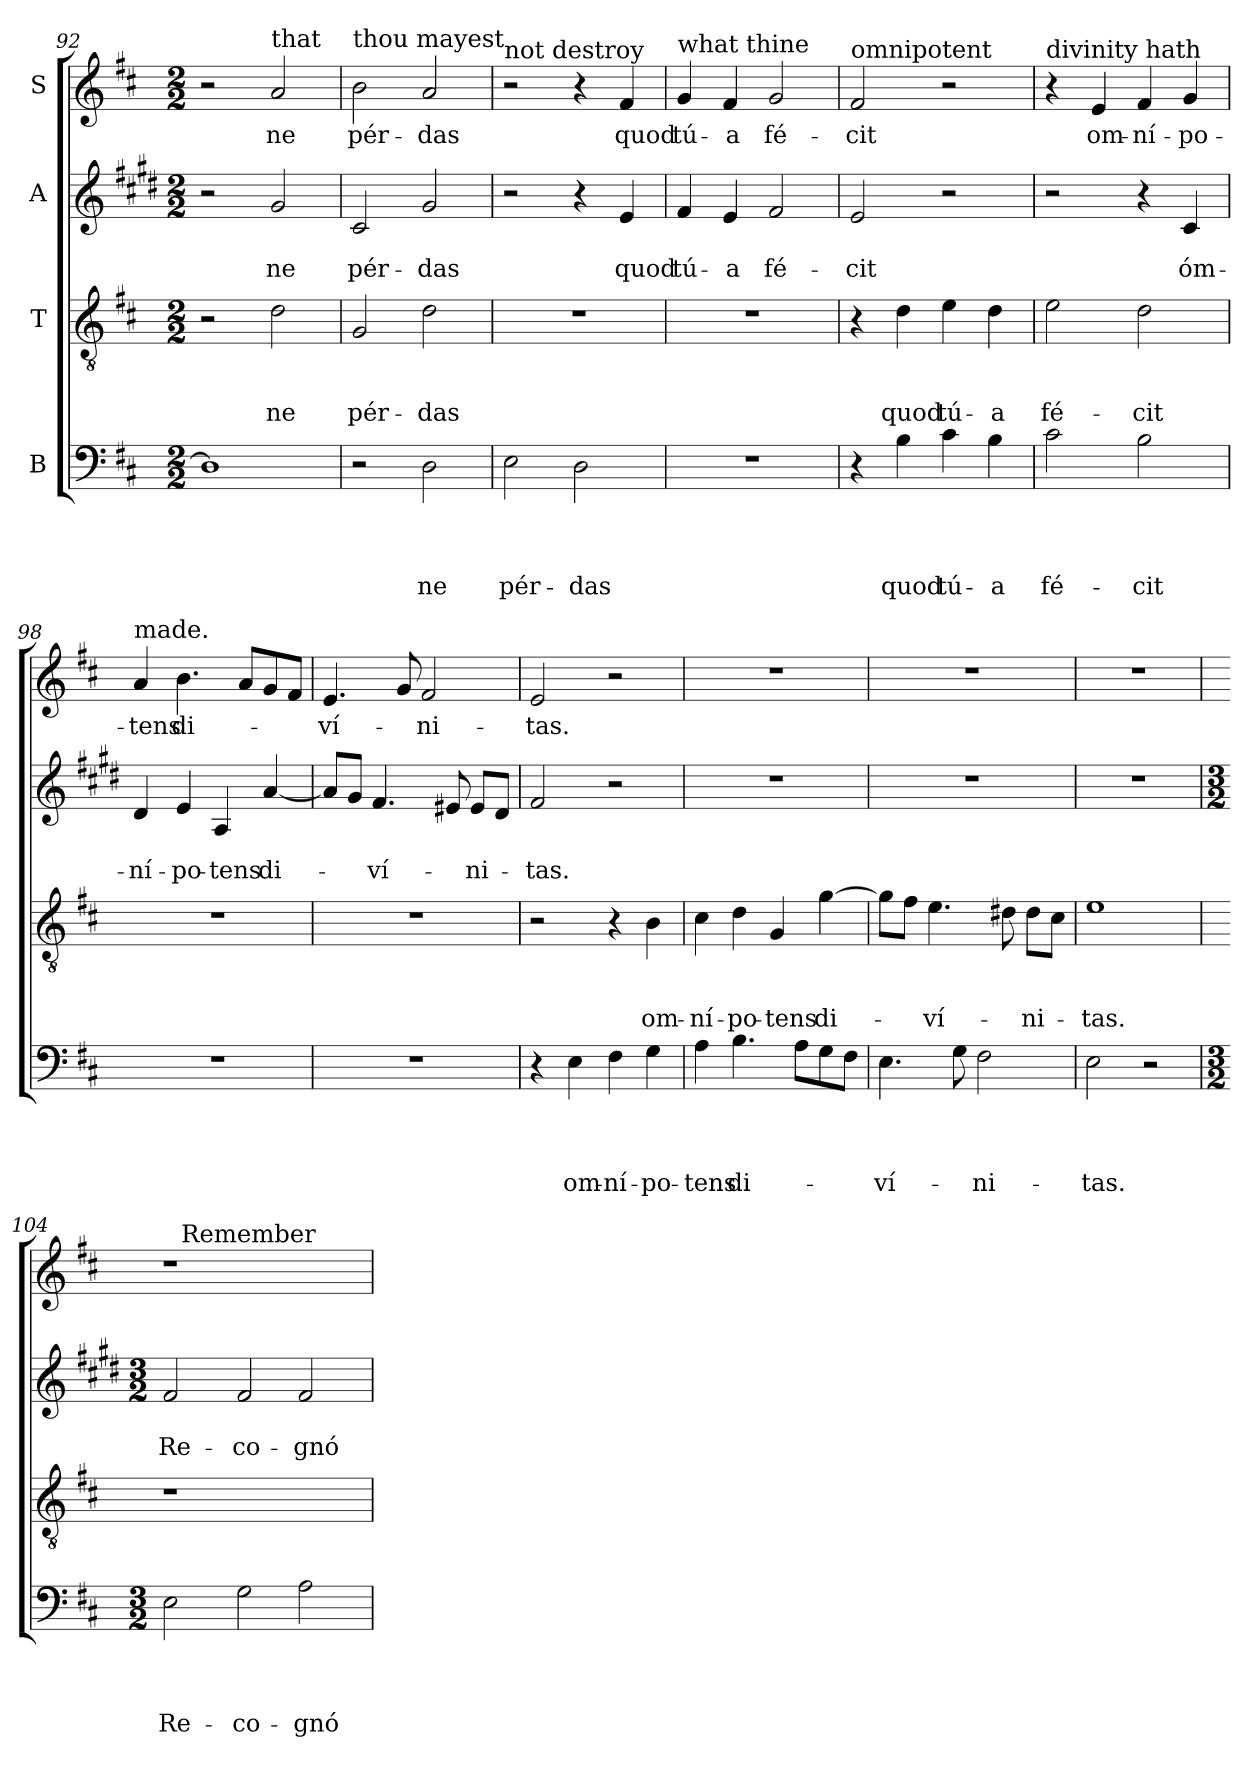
**kern	**text	**text	**text	**text	**kern	**text	**text	**text	**kern	**text	**text	**kern	**text
*part4	*part4	*part4	*part4	*part4	*part3	*part3	*part3	*part3	*part2	*part2	*part2	*part1	*part1
*staff4	*staff4	*staff4	*staff4	*staff4	*staff3	*staff3	*staff3	*staff3	*staff2	*staff2	*staff2	*staff1	*staff1
*I"B	*	*	*	*	*I"T	*	*	*	*I"A	*	*	*I"S	*
*clefF4	*	*	*	*	*clefGv2	*	*	*	*clefG2	*	*	*clefG2	*
*	*	*	*	*	*	*	*	*	*ITrd1c2	*	*	*	*
*k[f#c#]	*	*	*	*	*k[f#c#]	*	*	*	*k[f#c#]	*	*	*k[f#c#]	*
*D:	*	*	*	*	*D:	*	*	*	*D:	*	*	*D:	*
*M2/2	*	*	*	*	*M2/2	*	*	*	*M2/2	*	*	*M2/2	*
=92	=92	=92	=92	=92	=92	=92	=92	=92	=92	=92	=92	=92	=92
1D]	.	.	.	.	2r	.	.	.	2r	.	.	2r	.
!	!	!	!	!	!	!	!	!	!	!	!	!LO:TX:a:t=that	!
!	!	!	!	!	!	!	!	!LO:LY:b	!	!	!LO:LY:b	!	!LO:LY:b
.	.	.	.	.	2d\	.	.	ne	2f#/	.	ne	2a/	ne
=93	=93	=93	=93	=93	=93	=93	=93	=93	=93	=93	=93	=93	=93
!	!	!	!	!	!	!	!	!	!	!	!	!LO:TX:a:t=thou mayest	!
!	!	!	!	!	!	!	!	!LO:LY:b	!	!	!LO:LY:b	!	!LO:LY:b
2r	.	.	.	.	2G/	.	.	pér-	2B/	.	pér-	2b\	pér-
!	!	!	!	!LO:LY:b	!	!	!	!LO:LY:b	!	!	!LO:LY:b	!	!LO:LY:b
2D\	.	.	.	ne	2d\	.	.	-das	2f#/	.	-das	2a/	-das
=94	=94	=94	=94	=94	=94	=94	=94	=94	=94	=94	=94	=94	=94
!	!	!	!	!	!	!	!	!	!	!	!	!LO:TX:a:t=not destroy	!
!	!	!	!	!LO:LY:b	!	!	!	!	!	!	!	!	!
2E\	.	.	.	pér-	1r	.	.	.	2r	.	.	2r	.
!	!	!	!	!LO:LY:b	!	!	!	!	!	!	!	!	!
2D\	.	.	.	-das	.	.	.	.	4r	.	.	4r	.
!	!	!	!	!	!	!	!	!	!	!	!LO:LY:b	!	!LO:LY:b
.	.	.	.	.	.	.	.	.	4d/	.	quod	4f#/	quod
=95	=95	=95	=95	=95	=95	=95	=95	=95	=95	=95	=95	=95	=95
!	!	!	!	!	!	!	!	!	!	!	!	!LO:TX:a:t=what thine	!
!	!	!	!	!	!	!	!	!	!	!	!LO:LY:b	!	!LO:LY:b
1r	.	.	.	.	1r	.	.	.	4e/	.	tú-	4g/	tú-
!	!	!	!	!	!	!	!	!	!	!	!LO:LY:b	!	!LO:LY:b
.	.	.	.	.	.	.	.	.	4d/	.	-a	4f#/	-a
!	!	!	!	!	!	!	!	!	!	!	!LO:LY:b	!	!LO:LY:b
.	.	.	.	.	.	.	.	.	2e/	.	fé-	2g/	fé-
!!LO:LB:g=z
=96	=96	=96	=96	=96	=96	=96	=96	=96	=96	=96	=96	=96	=96
!	!	!	!	!	!	!	!	!	!	!	!	!LO:TX:a:t=omnipotent	!
!	!	!	!	!	!	!	!	!	!	!	!LO:LY:b	!	!LO:LY:b
4r	.	.	.	.	4r	.	.	.	2d/	.	-cit	2f#/	-cit
!	!	!	!	!LO:LY:b	!	!	!	!LO:LY:b	!	!	!	!	!
4B\	.	.	.	quod	4d\	.	.	quod	.	.	.	.	.
!	!	!	!	!LO:LY:b	!	!	!	!LO:LY:b	!	!	!	!	!
4c#\	.	.	.	tú-	4e\	.	.	tú-	2r	.	.	2r	.
!	!	!	!	!LO:LY:b	!	!	!	!LO:LY:b	!	!	!	!	!
4B\	.	.	.	-a	4d\	.	.	-a	.	.	.	.	.
=97	=97	=97	=97	=97	=97	=97	=97	=97	=97	=97	=97	=97	=97
!	!	!	!	!	!	!	!	!	!	!	!	!LO:TX:a:t=divinity hath	!
!	!	!	!	!LO:LY:b	!	!	!	!LO:LY:b	!	!	!	!	!
2c#\	.	.	.	fé-	2e\	.	.	fé-	2r	.	.	4r	.
!	!	!	!	!	!	!	!	!	!	!	!	!	!LO:LY:b
.	.	.	.	.	.	.	.	.	.	.	.	4e/	om-
!	!	!	!	!LO:LY:b	!	!	!	!LO:LY:b	!	!	!	!	!LO:LY:b
2B\	.	.	.	-cit	2d\	.	.	-cit	4r	.	.	4f#/	-ní-
!	!	!	!	!	!	!	!	!	!	!	!LO:LY:b	!	!LO:LY:b
.	.	.	.	.	.	.	.	.	4B/	.	óm-	4g/	-po-
=98	=98	=98	=98	=98	=98	=98	=98	=98	=98	=98	=98	=98	=98
!	!	!	!	!	!	!	!	!	!	!	!	!LO:TX:a:t=made.	!
!	!	!	!	!	!	!	!	!	!	!	!LO:LY:b	!	!LO:LY:b
1r	.	.	.	.	1r	.	.	.	4c#/	.	-ní-	4a/	-tens
!	!	!	!	!	!	!	!	!	!	!	!LO:LY:b	!	!LO:LY:b
.	.	.	.	.	.	.	.	.	4d/	.	-po-	4.b\	di-
!	!	!	!	!	!	!	!	!	!	!	!LO:LY:b	!	!
.	.	.	.	.	.	.	.	.	4G/	.	-tens	.	.
.	.	.	.	.	.	.	.	.	.	.	.	8a/L	.
!	!	!	!	!	!	!	!	!	!	!	!LO:LY:b	!	!
.	.	.	.	.	.	.	.	.	[4g/	.	di-	8g/	.
.	.	.	.	.	.	.	.	.	.	.	.	8f#/J	.
=99	=99	=99	=99	=99	=99	=99	=99	=99	=99	=99	=99	=99	=99
!	!	!	!	!	!	!	!	!	!	!	!	!	!LO:LY:b
1r	.	.	.	.	1r	.	.	.	8g/L]	.	.	4.e/	-ví-
.	.	.	.	.	.	.	.	.	8f#/J	.	.	.	.
!	!	!	!	!	!	!	!	!	!	!	!LO:LY:b	!	!
.	.	.	.	.	.	.	.	.	4.e/	.	-ví-	.	.
.	.	.	.	.	.	.	.	.	.	.	.	8g/	.
!	!	!	!	!	!	!	!	!	!	!	!	!	!LO:LY:b
.	.	.	.	.	.	.	.	.	.	.	.	2f#/	-ni-
.	.	.	.	.	.	.	.	.	8d#/	.	.	.	.
!	!	!	!	!	!	!	!	!	!	!	!LO:LY:b	!	!
.	.	.	.	.	.	.	.	.	8d#/L	.	-ni-	.	.
.	.	.	.	.	.	.	.	.	8c#/J	.	.	.	.
=100	=100	=100	=100	=100	=100	=100	=100	=100	=100	=100	=100	=100	=100
!	!	!	!	!	!	!	!	!	!	!	!LO:LY:b	!	!LO:LY:b
4r	.	.	.	.	2r	.	.	.	2e/	.	-tas.	2e/	-tas.
!	!	!	!	!LO:LY:b	!	!	!	!	!	!	!	!	!
4E\	.	.	.	om-	.	.	.	.	.	.	.	.	.
!	!	!	!	!LO:LY:b	!	!	!	!	!	!	!	!	!
4F#\	.	.	.	-ní-	4r	.	.	.	2r	.	.	2r	.
!	!	!	!	!LO:LY:b	!	!	!	!LO:LY:b	!	!	!	!	!
4G\	.	.	.	-po-	4B\	.	.	om-	.	.	.	.	.
!!LO:PB:g=z
=101	=101	=101	=101	=101	=101	=101	=101	=101	=101	=101	=101	=101	=101
!	!	!	!	!LO:LY:b	!	!	!	!LO:LY:b	!	!	!	!	!
4A\	.	.	.	-tens	4c#\	.	.	-ní-	1r	.	.	1r	.
!	!	!	!	!LO:LY:b	!	!	!	!LO:LY:b	!	!	!	!	!
4.B\	.	.	.	di-	4d\	.	.	-po-	.	.	.	.	.
!	!	!	!	!	!	!	!	!LO:LY:b	!	!	!	!	!
.	.	.	.	.	4G/	.	.	-tens	.	.	.	.	.
8A\L	.	.	.	.	.	.	.	.	.	.	.	.	.
!	!	!	!	!	!	!	!	!LO:LY:b	!	!	!	!	!
8G\	.	.	.	.	[4g\	.	.	di-	.	.	.	.	.
8F#\J	.	.	.	.	.	.	.	.	.	.	.	.	.
=102	=102	=102	=102	=102	=102	=102	=102	=102	=102	=102	=102	=102	=102
!	!	!	!	!LO:LY:b	!	!	!	!	!	!	!	!	!
4.E\	.	.	.	-ví-	8g\L]	.	.	.	1r	.	.	1r	.
.	.	.	.	.	8f#\J	.	.	.	.	.	.	.	.
!	!	!	!	!	!	!	!	!LO:LY:b	!	!	!	!	!
.	.	.	.	.	4.e\	.	.	-ví-	.	.	.	.	.
8G\	.	.	.	.	.	.	.	.	.	.	.	.	.
!	!	!	!	!LO:LY:b	!	!	!	!	!	!	!	!	!
2F#\	.	.	.	-ni-	.	.	.	.	.	.	.	.	.
.	.	.	.	.	8d#\	.	.	.	.	.	.	.	.
!	!	!	!	!	!	!	!	!LO:LY:b	!	!	!	!	!
.	.	.	.	.	8d#\L	.	.	-ni-	.	.	.	.	.
.	.	.	.	.	8c#\J	.	.	.	.	.	.	.	.
=103	=103	=103	=103	=103	=103	=103	=103	=103	=103	=103	=103	=103	=103
!	!	!	!	!LO:LY:b	!	!	!	!LO:LY:b	!	!	!	!	!
2E\	.	.	.	-tas.	1e	.	.	-tas.	1r	.	.	1r	.
2r	.	.	.	.	.	.	.	.	.	.	.	.	.
=104	=104	=104	=104	=104	=104	=104	=104	=104	=104	=104	=104	=104	=104
*M3/2	*	*	*	*	*	*	*	*	*M3/2	*	*	*	*
!	!	!	!	!LO:LY:b	!	!	!	!	!	!	!LO:LY:b	!	!
*	*	*	*	*	*	*	*	*	*	*	*	*^	*
2E\	.	.	.	Re-	1r	.	.	.	2e/	.	Re-	1r	16ryy	.
!	!	!	!	!	!	!	!	!	!	!	!	!	!LO:TX:a:t=Remember	!
.	.	.	.	.	.	.	.	.	.	.	.	.	1ryy	.
!	!	!	!	!LO:LY:b	!	!	!	!	!	!	!LO:LY:b	!	!	!
2G\	.	.	.	-co-	.	.	.	.	2e/	.	-co-	.	.	.
!	!	!	!	!LO:LY:b	!	!	!	!	!	!	!LO:LY:b	!	!	!
2A\	.	.	.	-gnó-	2ryy	.	.	.	2e/	.	-gnó-	2ryy	.	.
.	.	.	.	.	.	.	.	.	.	.	.	.	4..ryy	.
*	*	*	*	*	*	*	*	*	*	*	*	*v	*v	*
=	=	=	=	=	=	=	=	=	=	=	=	=	=
*-	*-	*-	*-	*-	*-	*-	*-	*-	*-	*-	*-	*-	*-
